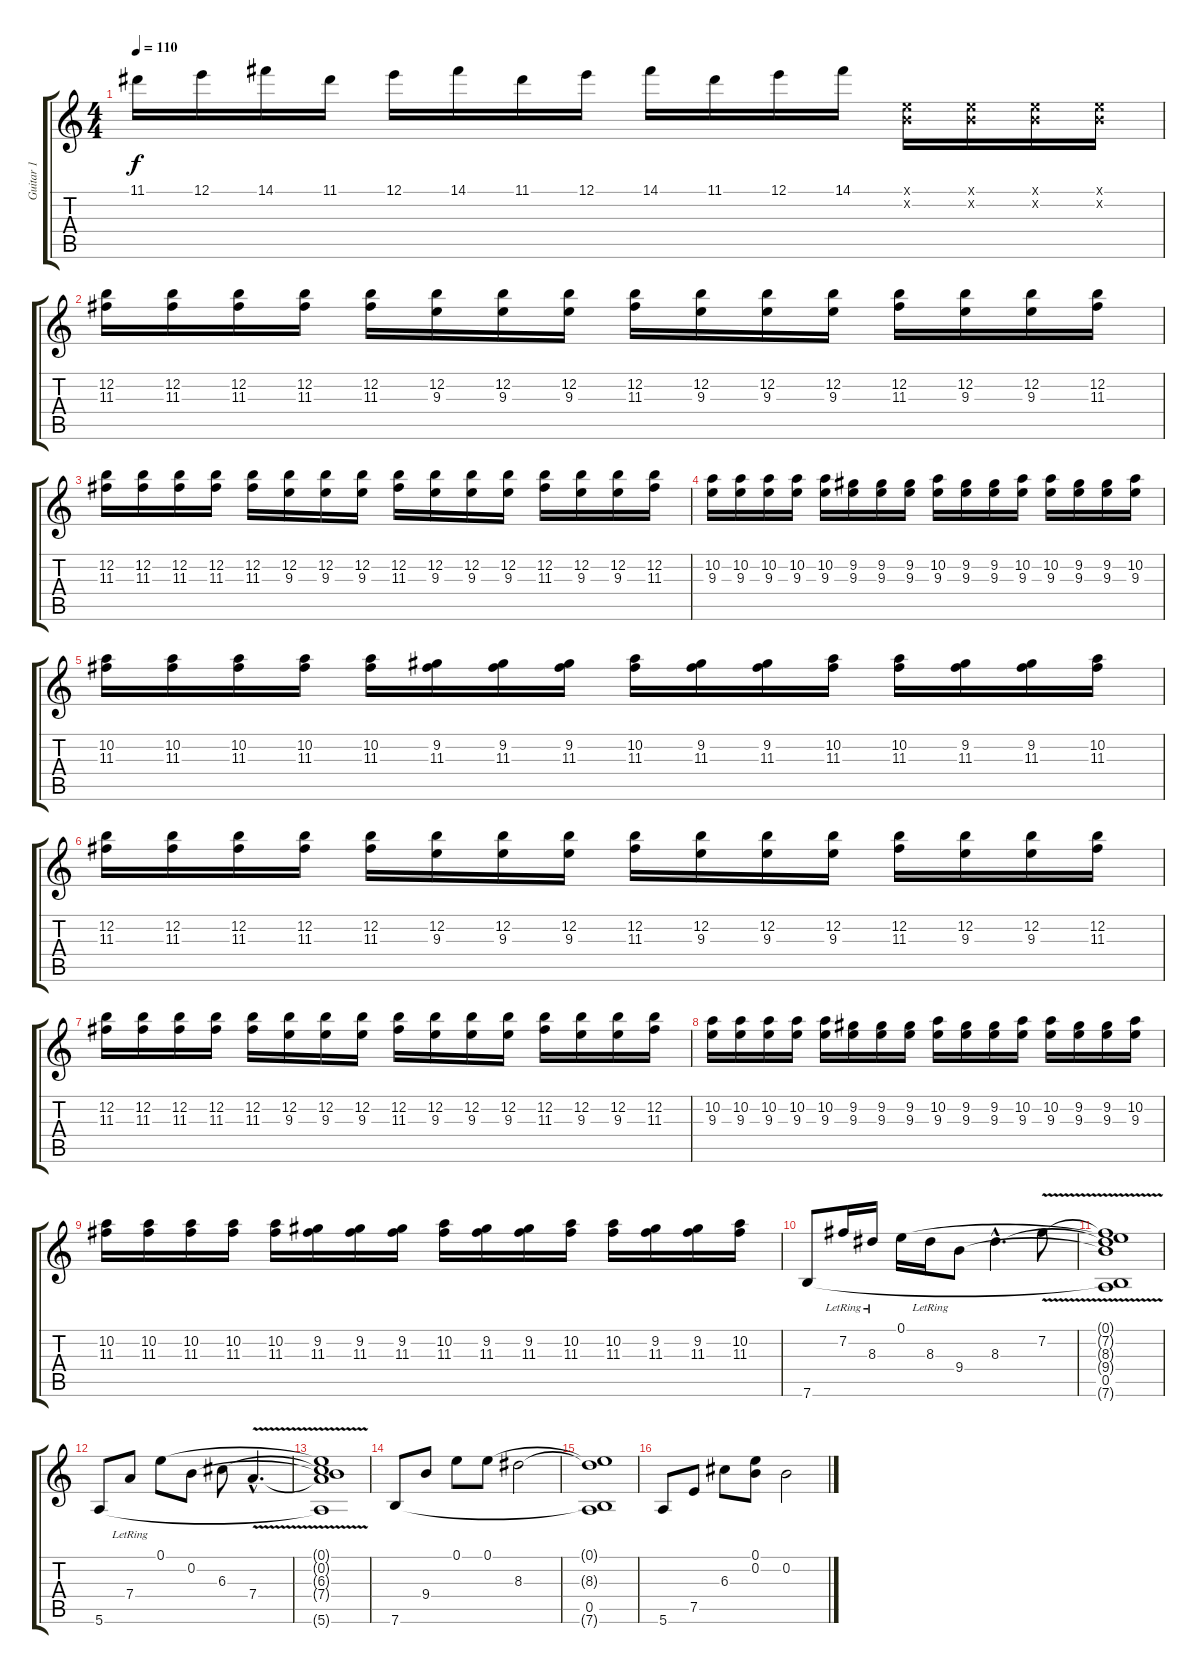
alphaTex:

\track ("Guitar 1" "Guitar 1") {instrument electricguitarclean}
\staff {score tabs}
\tuning (E4 B3 G3 D3 A2 E2) {hide}
\ts (4 4)
\tempo 110
\clef g2
\ks c
11.1.16{dy f} 12.1.16 14.1.16 11.1.16 12.1.16 14.1.16 11.1.16 12.1.16 14.1.16 11.1.16 12.1.16 14.1.16 (0.1{x} 0.2{x}).16 (0.1{x} 0.2{x}).16 (0.1{x} 0.2{x}).16 (0.1{x} 0.2{x}).16 |
(12.2 11.3).16 (12.2 11.3).16 (12.2 11.3).16 (12.2 11.3).16 (12.2 11.3).16 (12.2 9.3).16 (12.2 9.3).16 (12.2 9.3).16 (12.2 11.3).16 (12.2 9.3).16 (12.2 9.3).16 (12.2 9.3).16 (12.2 11.3).16 (12.2 9.3).16 (12.2 9.3).16 (12.2 11.3).16 |
(12.2 11.3).16 (12.2 11.3).16 (12.2 11.3).16 (12.2 11.3).16 (12.2 11.3).16 (12.2 9.3).16 (12.2 9.3).16 (12.2 9.3).16 (12.2 11.3).16 (12.2 9.3).16 (12.2 9.3).16 (12.2 9.3).16 (12.2 11.3).16 (12.2 9.3).16 (12.2 9.3).16 (12.2 11.3).16 |
(10.2 9.3).16 (10.2 9.3).16 (10.2 9.3).16 (10.2 9.3).16 (10.2 9.3).16 (9.2 9.3).16 (9.2 9.3).16 (9.2 9.3).16 (10.2 9.3).16 (9.2 9.3).16 (9.2 9.3).16 (10.2 9.3).16 (10.2 9.3).16 (9.2 9.3).16 (9.2 9.3).16 (10.2 9.3).16 |
(10.2 11.3).16 (10.2 11.3).16 (10.2 11.3).16 (10.2 11.3).16 (10.2 11.3).16 (9.2 11.3).16 (9.2 11.3).16 (9.2 11.3).16 (10.2 11.3).16 (9.2 11.3).16 (9.2 11.3).16 (10.2 11.3).16 (10.2 11.3).16 (9.2 11.3).16 (9.2 11.3).16 (10.2 11.3).16 |
(12.2 11.3).16 (12.2 11.3).16 (12.2 11.3).16 (12.2 11.3).16 (12.2 11.3).16 (12.2 9.3).16 (12.2 9.3).16 (12.2 9.3).16 (12.2 11.3).16 (12.2 9.3).16 (12.2 9.3).16 (12.2 9.3).16 (12.2 11.3).16 (12.2 9.3).16 (12.2 9.3).16 (12.2 11.3).16 |
(12.2 11.3).16 (12.2 11.3).16 (12.2 11.3).16 (12.2 11.3).16 (12.2 11.3).16 (12.2 9.3).16 (12.2 9.3).16 (12.2 9.3).16 (12.2 11.3).16 (12.2 9.3).16 (12.2 9.3).16 (12.2 9.3).16 (12.2 11.3).16 (12.2 9.3).16 (12.2 9.3).16 (12.2 11.3).16 |
(10.2 9.3).16 (10.2 9.3).16 (10.2 9.3).16 (10.2 9.3).16 (10.2 9.3).16 (9.2 9.3).16 (9.2 9.3).16 (9.2 9.3).16 (10.2 9.3).16 (9.2 9.3).16 (9.2 9.3).16 (10.2 9.3).16 (10.2 9.3).16 (9.2 9.3).16 (9.2 9.3).16 (10.2 9.3).16 |
(10.2 11.3).16 (10.2 11.3).16 (10.2 11.3).16 (10.2 11.3).16 (10.2 11.3).16 (9.2 11.3).16 (9.2 11.3).16 (9.2 11.3).16 (10.2 11.3).16 (9.2 11.3).16 (9.2 11.3).16 (10.2 11.3).16 (10.2 11.3).16 (9.2 11.3).16 (9.2 11.3).16 (10.2 11.3).16 |
7.6.8 7.2{lr}.16 8.3{lr}.16 0.1.16 8.3{lr}.16 9.4.8 8.3{hac}.4{d} 7.2{v}.8 |
(0.1{v t} 7.2{v t} 8.3{v t} 9.4{v t} 0.5{v} 7.6{v t}).1 |
5.6.8 7.4{lr}.8 0.1.8 0.2.8 6.3.8 7.4{v hac}.4{d} |
(0.1{v t} 0.2{v t} 6.3{v t} 7.4{v t} 5.6{v t}).1 |
7.6.8 9.4.8 0.1.8 0.1.8 8.3.2 |
(0.1{t} 8.3{t} 0.5 7.6{t}).1 |
5.6.8 7.5.8 6.3.8 (0.1 0.2).8 0.2.2
